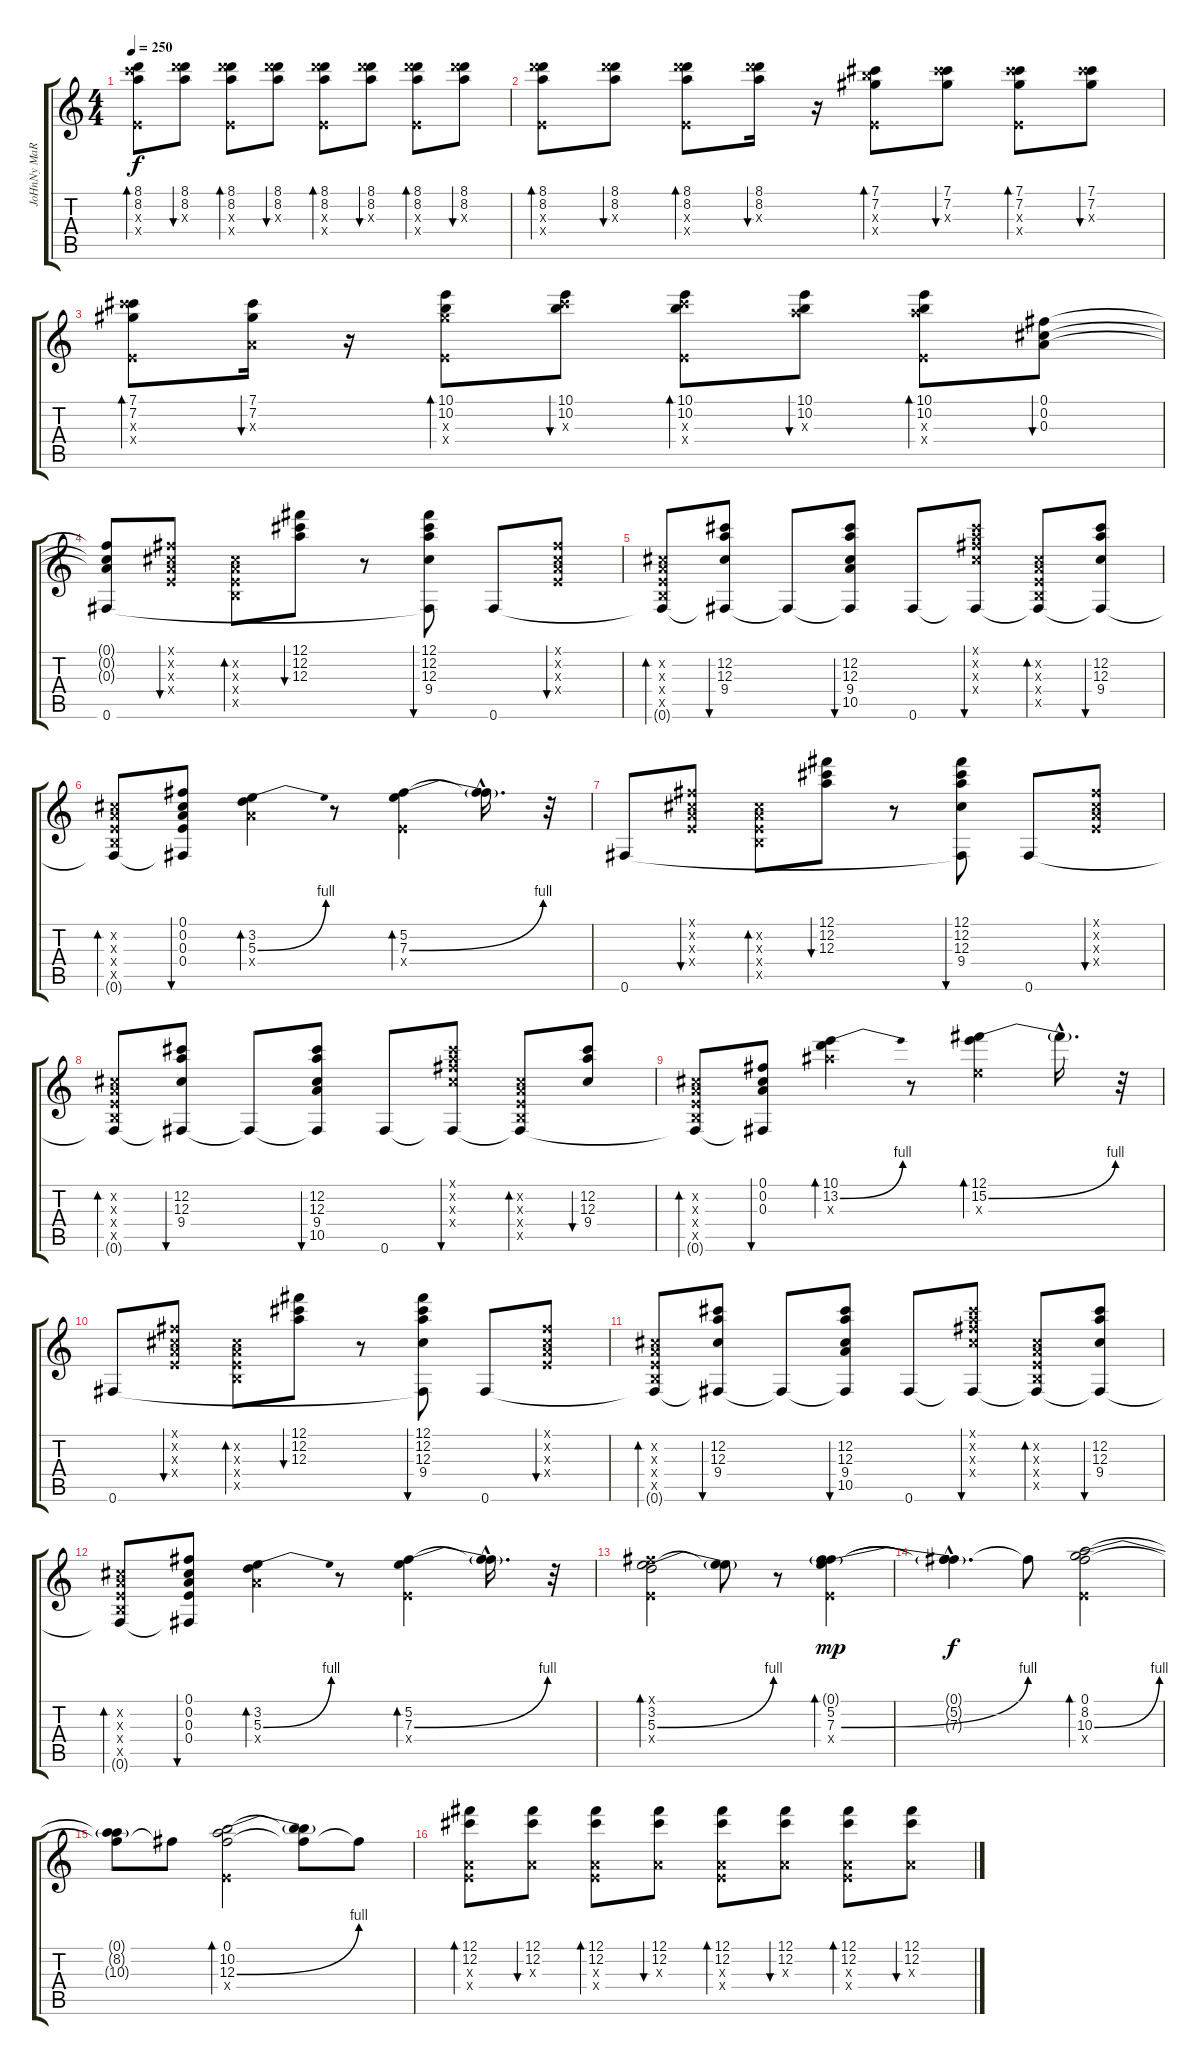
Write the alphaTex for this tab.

\track ("JoHnNy MaRr" "JoHnNy MaR") {instrument electricguitarclean}
\staff {score tabs}
\tuning (Gb4 Db4 A3 E3 B2 Gb2) {hide}
\ts (4 4)
\tempo 250
\clef g2
\ks c
(8.1 8.2 15.3{x} 0.4{x}).8{bd 30 dy f} (8.1 8.2 17.3{x}).8{bu 30} (8.1 8.2 17.3{x} 0.4{x}).8{bd 30} (8.1 8.2 17.3{x}).8{bu 30} (8.1 8.2 17.3{x} 0.4{x}).8{bd 30} (8.1 8.2 17.3{x}).8{bu 30} (8.1 8.2 17.3{x} 0.4{x}).8{bd 30} (8.1 8.2 17.3{x}).8{bu 30} |
(8.1 8.2 17.3{x} 0.4{x}).8{bd 30} (8.1 8.2 17.3{x}).8{bu 30} (8.1 8.2 17.3{x} 0.4{x}).8{bd 30} (8.1 8.2 17.3{x}).16{bu 30} r.16 (7.1 7.2 14.3{x} 0.4{x}).8{bd 30} (7.1 7.2 16.3{x}).8{bu 30} (7.1 7.2 16.3{x} 0.4{x}).8{bd 30} (7.1 7.2 16.3{x}).8{bu 30} |
(7.1 7.2 16.3{x} 0.4{x}).8{bd 30} (7.1 7.2 0.3{x}).16{bu 30} r.16 (10.1 10.2 11.3{x} 0.4{x}).8{bd 30} (10.1 10.2 16.3{x}).8{bu 30} (10.1 10.2 16.3{x} 0.4{x}).8{bd 30} (10.1 10.2 12.3{x}).8{bu 30} (10.1 10.2 12.3{x} 0.4{x}).8{bd 30} (0.1 0.2 0.3).8{bu 30} |
(0.1{t} 0.2{t} 0.3{t} 0.6).8 (0.1{x} 0.2{x} 0.3{x} 0.4{x}).8{bu 30} (0.2{x} 0.3{x} 0.4{x} 0.5{x}).8{bd 30} (12.1 12.2 12.3).8{bu 30} r.8 (12.1 12.2 12.3 9.4 0.6{t}).8{bu 30} 0.6.8 (0.1{x} 0.2{x} 0.3{x} 0.4{x}).8{bu 30} |
(0.2{x} 0.3{x} 0.4{x} 0.5{x} 0.6{t}).8{bd 30} (12.2 12.3 9.4 0.6{t}).8{bu 30} 0.6{t}.8 (12.2 12.3 9.4 10.5 0.6{t}).8{bu 30} 0.6.8 (0.1{x} 12.2{x} 12.3{x} 9.4{x} 0.6{t}).8{bu 30} (0.2{x} 0.3{x} 0.4{x} 0.5{x} 0.6{t}).8{bd 30} (12.2 12.3 9.4 0.6{t}).8{bu 30} |
(0.2{x} 0.3{x} 0.4{x} 0.5{x} 0.6{t}).8{bd 30} (0.1 0.2 0.3 0.4 0.6{t}).8{bu 30} (3.2 5.3{be (bend 0 0 60 4)} 5.4{x}).4{bd 30 volume 15} r.8 (5.2 7.3{be (bend 0 0 60 4)} 0.4{x}).4{bd 30} (5.2{hac t} 7.3{hac t}).16{d} r.32 |
0.6.8{volume 13} (0.1{x} 0.2{x} 0.3{x} 0.4{x}).8{bu 30} (0.2{x} 0.3{x} 0.4{x} 0.5{x}).8{bd 30} (12.1 12.2 12.3).8{bu 30} r.8 (12.1 12.2 12.3 9.4 0.6{t}).8{bu 30} 0.6.8 (0.1{x} 0.2{x} 0.3{x} 0.4{x}).8{bu 30} |
(0.2{x} 0.3{x} 0.4{x} 0.5{x} 0.6{t}).8{bd 30} (12.2 12.3 9.4 0.6{t}).8{bu 30} 0.6{t}.8 (12.2 12.3 9.4 10.5 0.6{t}).8{bu 30} 0.6.8 (0.1{x} 12.2{x} 12.3{x} 9.4{x} 0.6{t}).8{bu 30} (0.2{x} 0.3{x} 0.4{x} 0.5{x} 0.6{t}).8{bd 30} (12.2 12.3 9.4).8{bu 30} |
(0.2{x} 0.3{x} 0.4{x} 0.5{x} 0.6{t}).8{bd 30} (0.1 0.2 0.3 0.6{t}).8{bu 30} (10.1 13.2{be (bend 0 0 60 4)} 13.3{x}).4{bd 30} r.8 (12.1 15.2{be (bend 0 0 60 4)} 7.3{x}).4{bd 30} 15.2{hac t}.16{d} r.32 |
0.6.8 (0.1{x} 0.2{x} 0.3{x} 0.4{x}).8{bu 30} (0.2{x} 0.3{x} 0.4{x} 0.5{x}).8{bd 30} (12.1 12.2 12.3).8{bu 30} r.8 (12.1 12.2 12.3 9.4 0.6{t}).8{bu 30} 0.6.8 (0.1{x} 0.2{x} 0.3{x} 0.4{x}).8{bu 30} |
(0.2{x} 0.3{x} 0.4{x} 0.5{x} 0.6{t}).8{bd 30} (12.2 12.3 9.4 0.6{t}).8{bu 30} 0.6{t}.8 (12.2 12.3 9.4 10.5 0.6{t}).8{bu 30} 0.6.8 (0.1{x} 12.2{x} 12.3{x} 9.4{x} 0.6{t}).8{bu 30} (0.2{x} 0.3{x} 0.4{x} 0.5{x} 0.6{t}).8{bd 30} (12.2 12.3 9.4 0.6{t}).8{bu 30} |
(0.2{x} 0.3{x} 0.4{x} 0.5{x} 0.6{t}).8{bd 30} (0.1 0.2 0.3 0.4 0.6{t}).8{bu 30} (3.2 5.3{be (bend 0 0 60 4)} 5.4{x}).4{bd 30 volume 15} r.8 (5.2 7.3{be (bend 0 0 60 4)} 0.4{x}).4{bd 30} (5.2{hac t} 7.3{hac t}).16{d} r.32 |
(0.1{x} 3.2 5.3{be (bend 0 0 60 4)} 0.4{x}).2{bd 30} (3.2{t} 5.3{t}).8 r.8 (0.1{g} 5.2 7.3{be (bend 0 0 60 4)} 0.4{x}).4{bd 30 dy mp} |
(0.1{hac t} 5.2{hac t} 7.3{hac t}).4{d dy f} 0.1{t}.8 (0.1 8.2 10.3{be (bend 0 0 60 4)} 0.4{x}).2{bd 30} |
(0.1{t} 8.2{t} 10.3{t}).8 0.1{t}.8 (0.1 10.2 12.3{be (bend 0 0 60 4)} 0.4{x}).2{bd 30} (0.1{t} 10.2{t} 12.3{t}).8 0.1{t}.8 |
(12.1 12.2 0.3{x} 0.4{x}).8{bd 30 volume 13} (12.1 12.2 0.3{x}).8{bu 30} (12.1 12.2 0.3{x} 0.4{x}).8{bd 30} (12.1 12.2 0.3{x}).8{bu 30} (12.1 12.2 0.3{x} 0.4{x}).8{bd 30} (12.1 12.2 0.3{x}).8{bu 30} (12.1 12.2 0.3{x} 0.4{x}).8{bd 30} (12.1 12.2 0.3{x}).8{bu 30}
